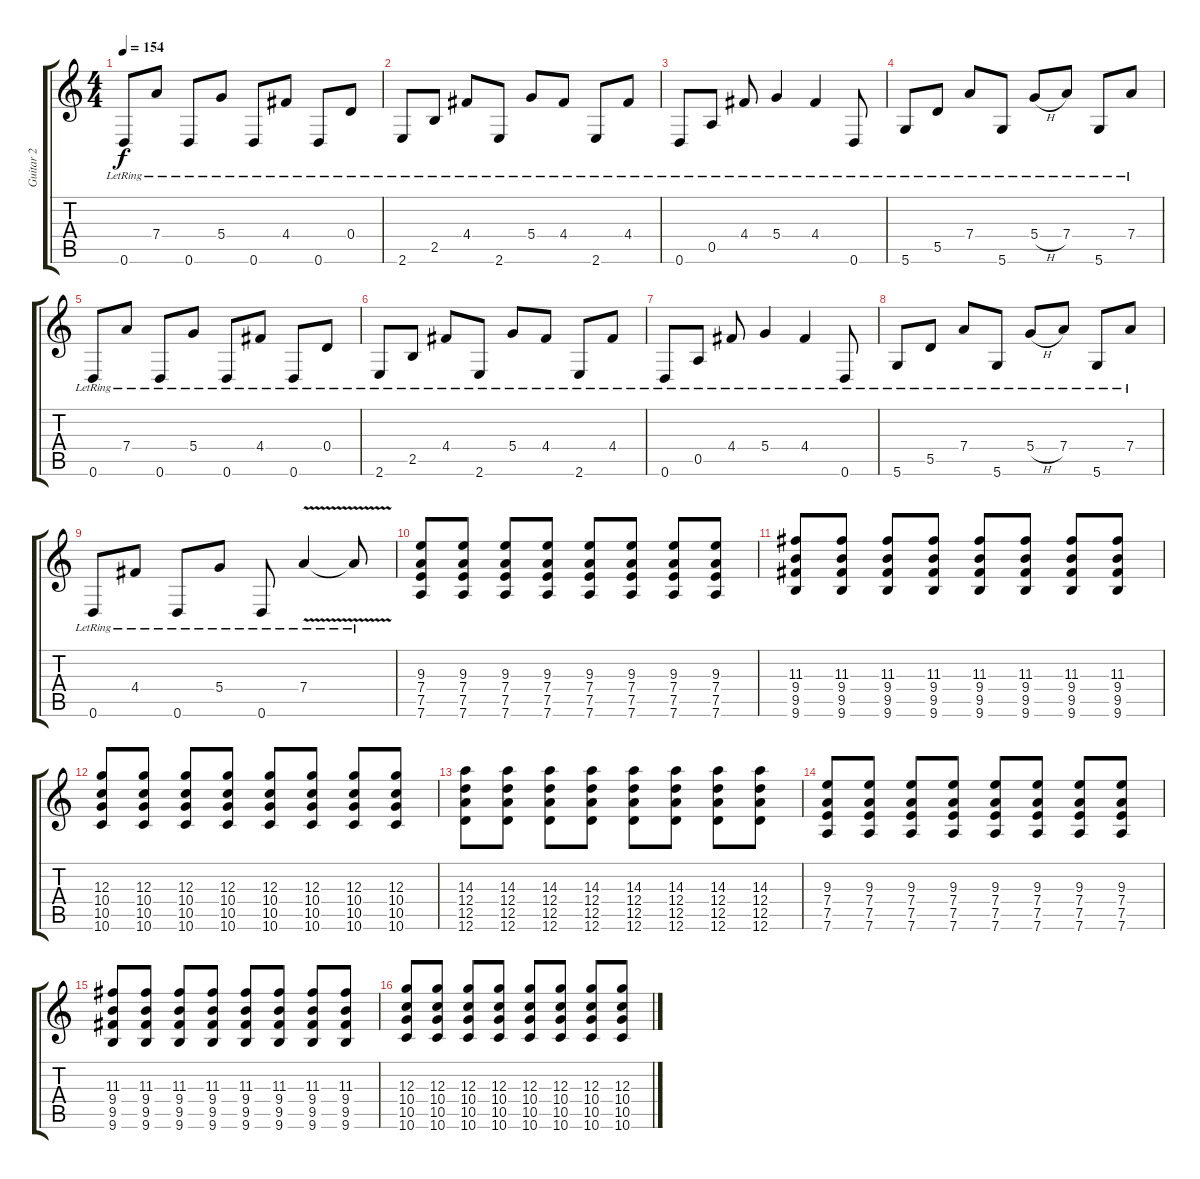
\track ("Guitar 2" "Guitar 2") {instrument acousticguitarsteel}
\staff {score tabs}
\tuning (E4 B3 G3 D3 A2 D2) {hide}
\ts (4 4)
\tempo 154
\clef g2
\ks c
0.6{lr}.8{dy f} 7.4{lr}.8 0.6{lr}.8 5.4{lr}.8 0.6{lr}.8 4.4{lr}.8 0.6{lr}.8 0.4{lr}.8 |
2.6{lr}.8 2.5{lr}.8 4.4{lr}.8 2.6{lr}.8 5.4{lr}.8 4.4{lr}.8 2.6{lr}.8 4.4{lr}.8 |
0.6{lr}.8 0.5{lr}.8 4.4{lr}.8 5.4{lr}.4 4.4{lr}.4 0.6{lr}.8 |
5.6{lr}.8 5.5{lr}.8 7.4{lr}.8 5.6{lr}.8 5.4{h lr}.8 7.4{lr}.8 5.6{lr}.8 7.4{lr}.8 |
0.6{lr}.8 7.4{lr}.8 0.6{lr}.8 5.4{lr}.8 0.6{lr}.8 4.4{lr}.8 0.6{lr}.8 0.4{lr}.8 |
2.6{lr}.8 2.5{lr}.8 4.4{lr}.8 2.6{lr}.8 5.4{lr}.8 4.4{lr}.8 2.6{lr}.8 4.4{lr}.8 |
0.6{lr}.8 0.5{lr}.8 4.4{lr}.8 5.4{lr}.4 4.4{lr}.4 0.6{lr}.8 |
5.6{lr}.8 5.5{lr}.8 7.4{lr}.8 5.6{lr}.8 5.4{h lr}.8 7.4{lr}.8 5.6{lr}.8 7.4{lr}.8 |
0.6{lr}.8 4.4{lr}.8 0.6{lr}.8 5.4{lr}.8 0.6{lr}.8 7.4{v lr}.4 7.4{v lr t}.8 |
(9.3 7.4 7.5 7.6).8 (9.3 7.4 7.5 7.6).8 (9.3 7.4 7.5 7.6).8 (9.3 7.4 7.5 7.6).8 (9.3 7.4 7.5 7.6).8 (9.3 7.4 7.5 7.6).8 (9.3 7.4 7.5 7.6).8 (9.3 7.4 7.5 7.6).8 |
(11.3 9.4 9.5 9.6).8 (11.3 9.4 9.5 9.6).8 (11.3 9.4 9.5 9.6).8 (11.3 9.4 9.5 9.6).8 (11.3 9.4 9.5 9.6).8 (11.3 9.4 9.5 9.6).8 (11.3 9.4 9.5 9.6).8 (11.3 9.4 9.5 9.6).8 |
(12.3 10.4 10.5 10.6).8 (12.3 10.4 10.5 10.6).8 (12.3 10.4 10.5 10.6).8 (12.3 10.4 10.5 10.6).8 (12.3 10.4 10.5 10.6).8 (12.3 10.4 10.5 10.6).8 (12.3 10.4 10.5 10.6).8 (12.3 10.4 10.5 10.6).8 |
(14.3 12.4 12.5 12.6).8 (14.3 12.4 12.5 12.6).8 (14.3 12.4 12.5 12.6).8 (14.3 12.4 12.5 12.6).8 (14.3 12.4 12.5 12.6).8 (14.3 12.4 12.5 12.6).8 (14.3 12.4 12.5 12.6).8 (14.3 12.4 12.5 12.6).8 |
(9.3 7.4 7.5 7.6).8 (9.3 7.4 7.5 7.6).8 (9.3 7.4 7.5 7.6).8 (9.3 7.4 7.5 7.6).8 (9.3 7.4 7.5 7.6).8 (9.3 7.4 7.5 7.6).8 (9.3 7.4 7.5 7.6).8 (9.3 7.4 7.5 7.6).8 |
(11.3 9.4 9.5 9.6).8 (11.3 9.4 9.5 9.6).8 (11.3 9.4 9.5 9.6).8 (11.3 9.4 9.5 9.6).8 (11.3 9.4 9.5 9.6).8 (11.3 9.4 9.5 9.6).8 (11.3 9.4 9.5 9.6).8 (11.3 9.4 9.5 9.6).8 |
(12.3 10.4 10.5 10.6).8 (12.3 10.4 10.5 10.6).8 (12.3 10.4 10.5 10.6).8 (12.3 10.4 10.5 10.6).8 (12.3 10.4 10.5 10.6).8 (12.3 10.4 10.5 10.6).8 (12.3 10.4 10.5 10.6).8 (12.3 10.4 10.5 10.6).8
